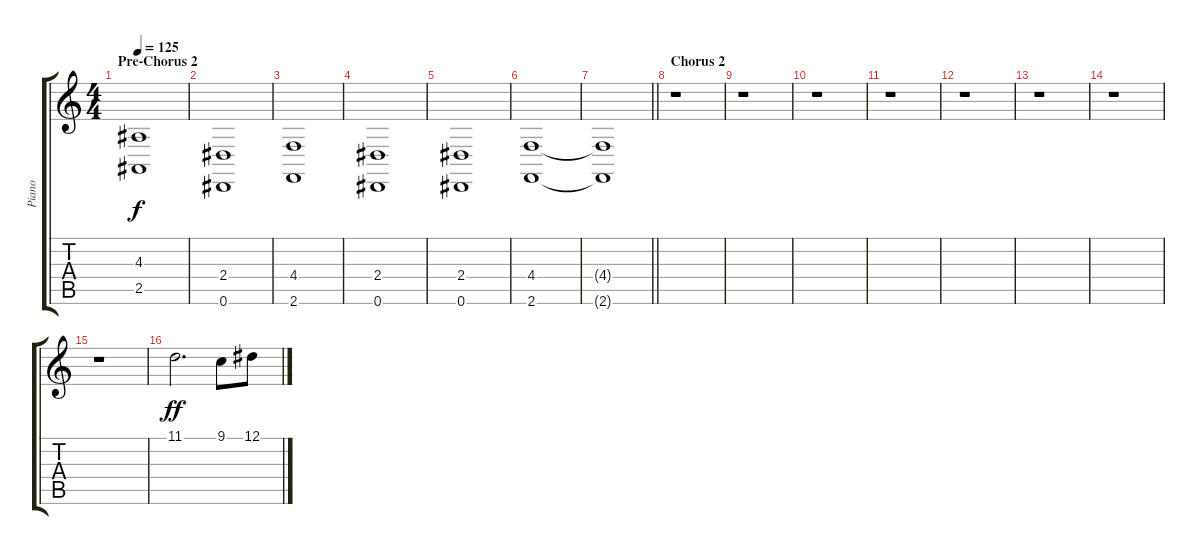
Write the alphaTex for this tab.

\track ("Piano" "Piano") {solo instrument acousticgrandpiano}
\staff {score tabs}
\tuning (Eb4 Bb3 Gb3 Db3 Ab2 Eb2) {hide}
\ts (4 4)
\section ("" "Pre-Chorus 2")
\tempo 125
\clef g2
\ks c
(4.3 2.5).1{dy f instrument synthstrings1} |
(2.4 0.6).1 |
(4.4 2.6).1 |
(2.4 0.6).1 |
(2.4 0.6).1 |
(4.4 2.6).1 |
\barLineRight lightlight
(4.4{t} 2.6{t}).1 |
\section ("" "Chorus 2")
r.1 |
r.1 |
r.1 |
r.1 |
r.1 |
r.1 |
r.1 |
r.1{volume 15 instrument synthstrings1} |
11.1.2{d dy ff} 9.1.8 12.1.8
